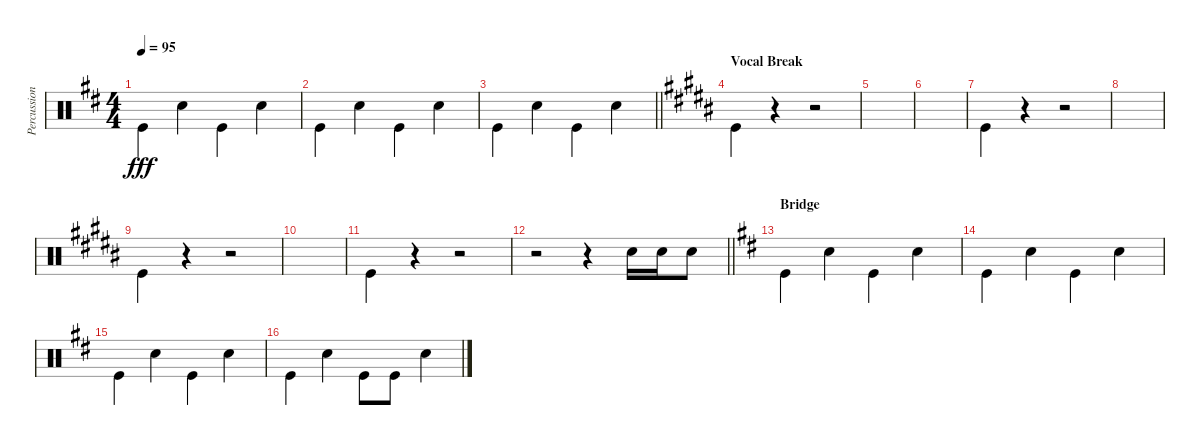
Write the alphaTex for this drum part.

\track ("Percussion" "Percussion") {instrument percussion}
\staff {score}
\articulation defaults
\ts (4 4)
\tempo 95
\clef neutral
\ks d "Kick (hit)".4{dy fff beam Down} "Electric Snare (hit)".4 "Kick (hit)".4{beam Down} "Electric Snare (hit)".4
|
"Kick (hit)".4{beam Down} "Electric Snare (hit)".4 "Kick (hit)".4{beam Down} "Electric Snare (hit)".4 |
\barLineRight lightlight "Kick (hit)".4{beam Down} "Electric Snare (hit)".4 "Kick (hit)".4{beam Down} "Electric Snare (hit)".4
|
\section ("" "Vocal Break")
\ks b "Kick (hit)".4{beam Down}
r.4 r.2 |
|
|
"Kick (hit)".4{beam Down} r.4 r.2 |
|
"Kick (hit)".4{beam Down} r.4 r.2 |
|
"Kick (hit)".4{beam Down} r.4 r.2 |
\barLineRight lightlight
r.2 r.4 "Snare (hit) 2".16{beam Down} "Snare (hit) 2".16{beam Down} "Snare (hit) 2".8{beam Down} |
\section ("" "Bridge")
\ks d "Kick (hit)".4{beam Down} "Snare (hit) 2".4{beam Down} "Kick (hit)".4{beam Down} "Snare (hit) 2".4{beam Down}
|
"Kick (hit)".4{beam Down} "Snare (hit) 2".4{beam Down} "Kick (hit)".4{beam Down} "Snare (hit) 2".4{beam Down} |
"Kick (hit)".4{beam Down} "Snare (hit) 2".4{beam Down} "Kick (hit)".4{beam Down} "Snare (hit) 2".4{beam Down} |
"Kick (hit)".4{beam Down} "Snare (hit) 2".4{beam Down} "Kick (hit)".8{beam Down} "Kick (hit)".8{beam Down} "Snare (hit) 2".4{beam Down}
